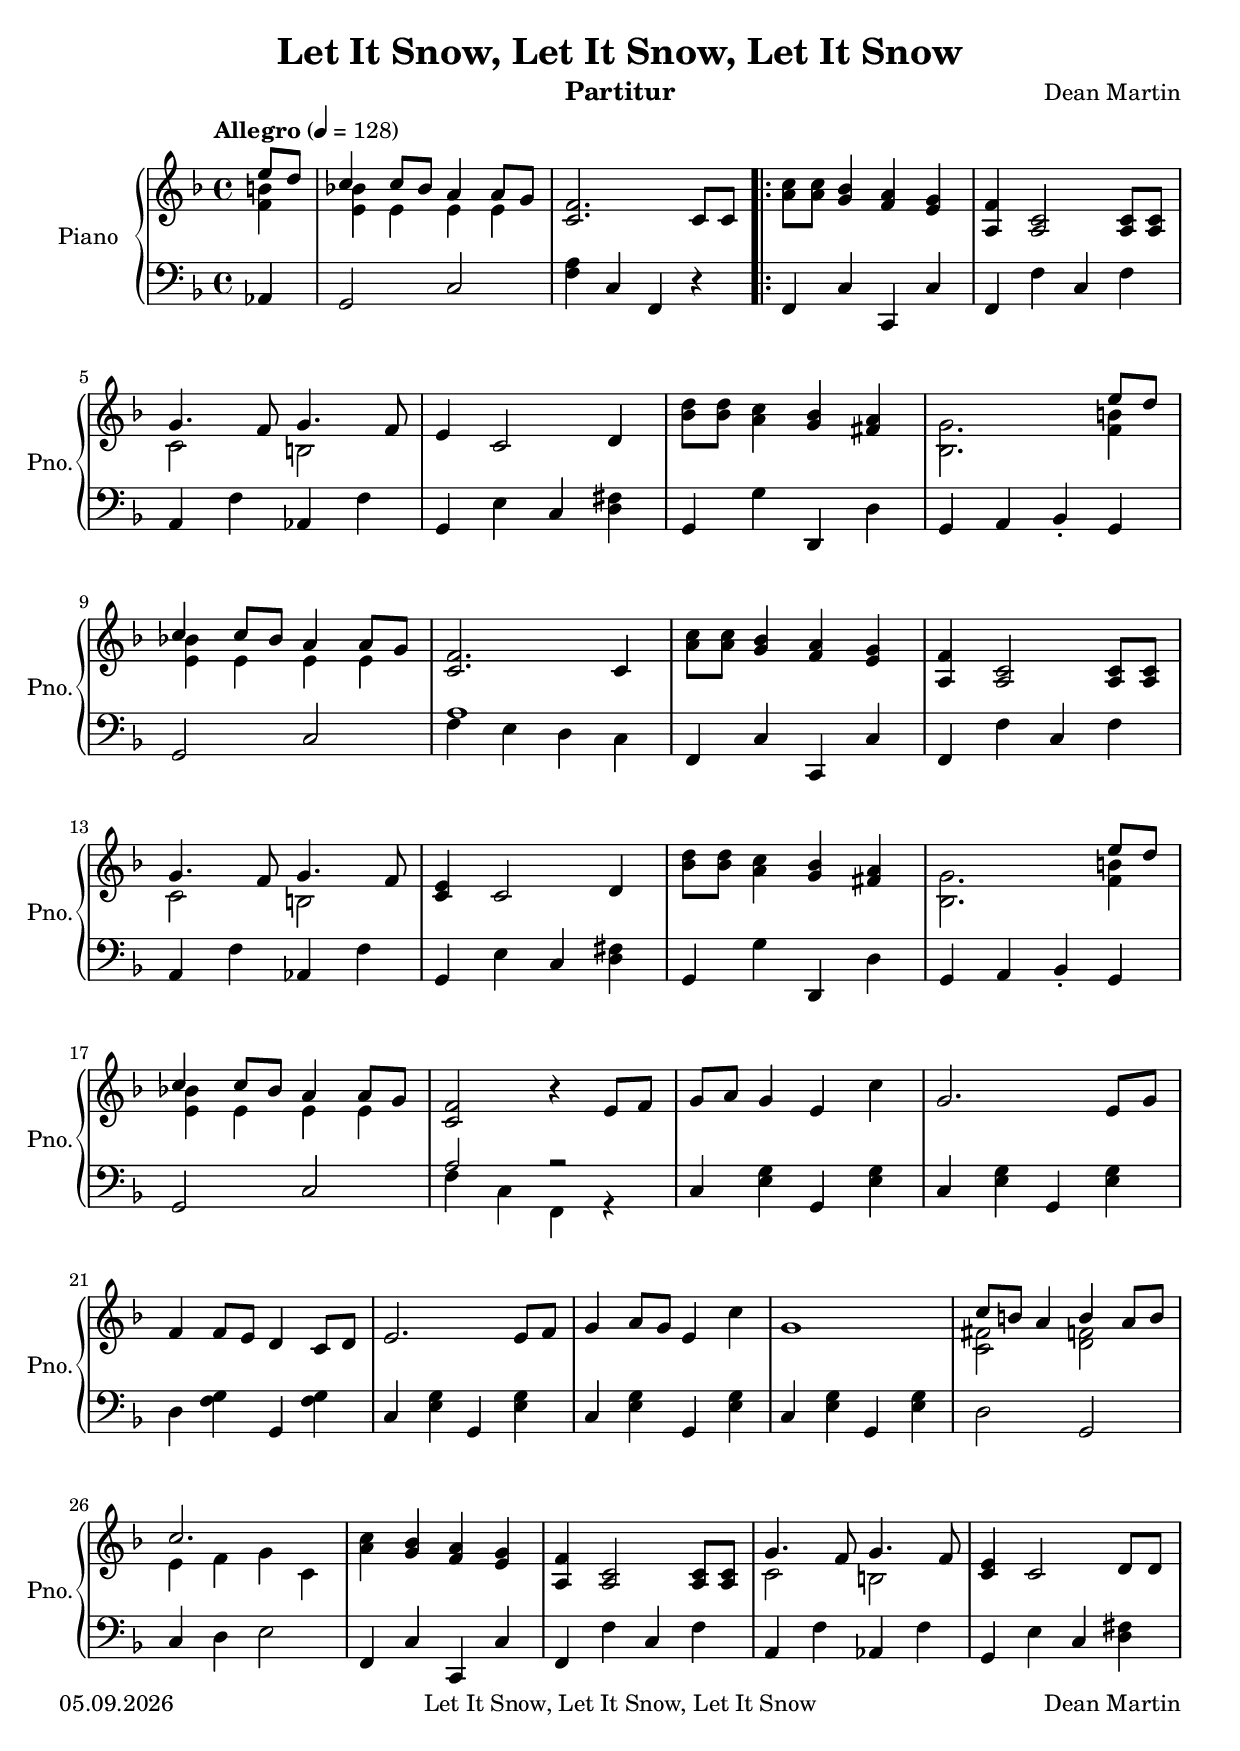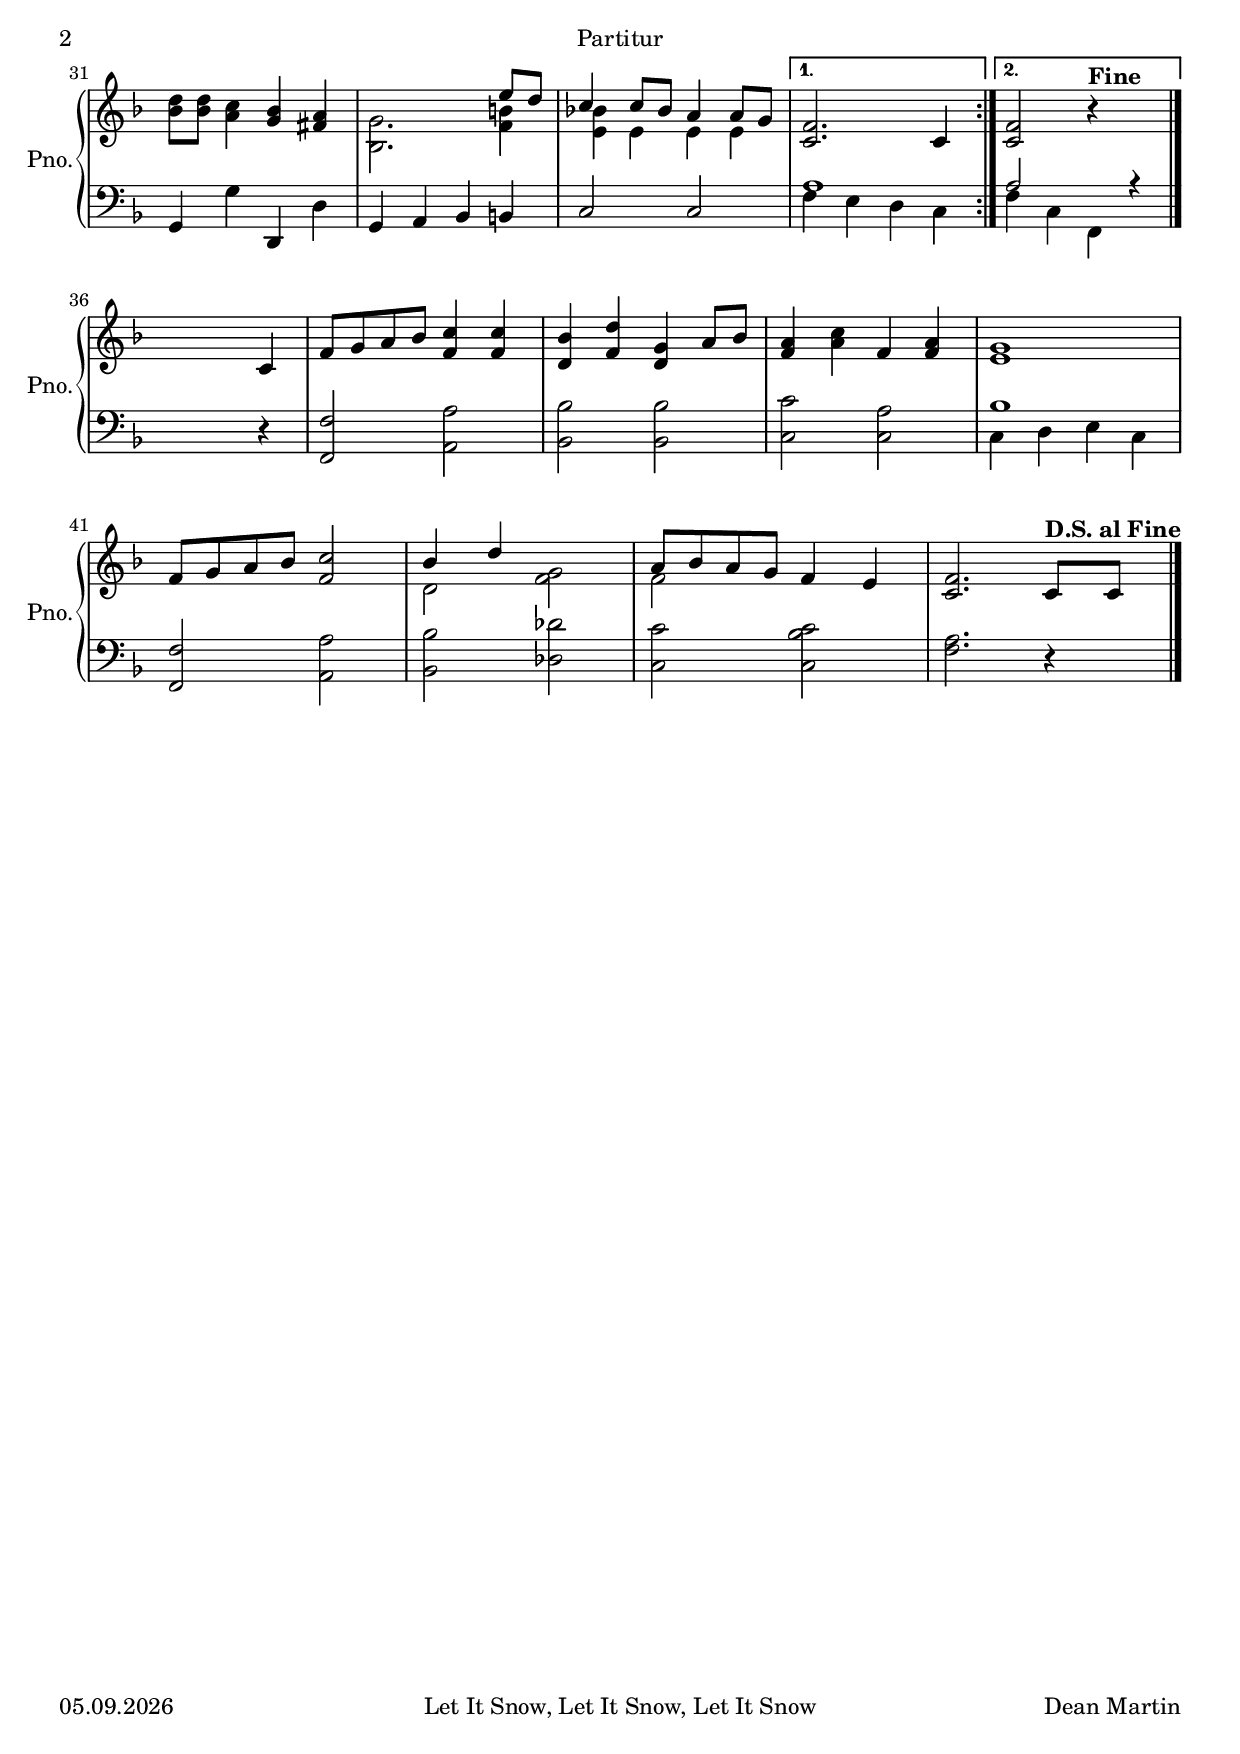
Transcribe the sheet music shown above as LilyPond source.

\version "2.18.2"

\include "../globals.ily"
\version "2.18.2"

\include "../globals.ily"

pianoTreble = \relative c'' { 
  \globalSettings
  \clef treble
  << { e8 d } \\ { <f, b>4 } >> |
  << { c'4 c8 bes a4 a8 g } \\ { <e bes'!>4 e e e } >> |
  <c f>2. c8 c |
  \repeat volta 2 {
    <a' c>8 <a c> <g bes>4 <f a> <e g> |
    <a, f'>4 <a c>2 <a c>8 <a c> | \break
    %5
    <<{g'4. f8 g4. f8} \\ { c2 b2} >> |
    e4 c2 d4 |
    <bes' d>8 <bes d> <a c>4 <g bes> <fis a> |
    <<{s2. e'8 d} \\ {<bes, g'>2. <f' b>4 }>> | \break
    %9
    << { c'4 c8 bes a4 a8 g } \\ { <e bes'!>4 e e e } >> |
    <c f>2. c4 |
    <a' c>8 <a c> <g bes>4 <f a> <e g> |
    <a, f'>4 <a c>2 <a c>8 <a c> | \break
    %13
    <<{g'4. f8 g4. f8} \\ { c2 b2} >> |
    <c e>4 c2 d4 |
    <bes' d>8 <bes d> <a c>4 <g bes> <fis a> |
    <<{s2. e'8 d} \\ {<bes, g'>2. <f' b>4 }>> | \break
    %17
    << { c'4 c8 bes a4 a8 g } \\ { <e bes'!>4 e e e } >> |
    <c f>2 r4 e8 f |
    g8 a g4 e c' |
    g2. e8 g | \break
    %21
    f4 f8 e d4 c8 d |
    e2. e8 f |
    g4 a8 g e4 c' |
    g1 |
    << { c8 b a4 b4 a8 b } \\ { <c, fis>2 <d f> } >> | \break
    %26
    << { c'2. s4 } \\ { e,4 f g c, } >> |    
    <a' c>4 <g bes>4 <f a> <e g> |
    <a, f'>4 <a c>2 <a c>8 <a c> | 
    <<{g'4. f8 g4. f8} \\ { c2 b2} >> |     
    <c e>4 c2 d8 d | \break
    %31
    <bes' d>8 <bes d> <a c>4 <g bes> <fis a> |
    <<{s2. e'8 d} \\ {<bes, g'>2. <f' b>4 }>> |   
    << { c'4 c8 bes a4 a8 g } \\ { <e bes'!>4 e e e } >> |    
  }
  \alternative {
    { <c f>2. c4 |  }
    { <c f>2 r4^\markup { \bold Fine} s4  }
  }  
  \bar "|." \break
  
  {
    s2. c4 |  
    f8 g a bes <f c'>4 <f c'> |
    <d bes'>4 <f d'> <d g> a'8 bes |
    <f a>4 <a c> f <f a> |
    <e g>1 | \break
    %40
    f8 g a bes <f c'>2 |
    << {bes4 d s2} \\ {d,2 <f g>} >> |
    << {a8 bes a g f4 e} \\ {f2 s}  >> |
    <c f>2. c8^\markup { \bold "D.S. al Fine" } c |
    \bar "||"
    
  }
}

pianoBass = \relative c {
  \globalSettings
  \clef bass
  aes4 |
  g2 c |
  <f a>4 c f, r |
  \repeat volta 2 {
    f4 c' c, c' |
    f, f' c f | 
    %5
    a, f' aes, f' |
    g, e' c <d fis> | 
    g, g' d, d' |
    g, a bes-. g | 
    %9
    g2 c |
    << {a'1} \\ {f4 e d c} >> |
    f,4 c' c, c' |
    f, f' c f |
    %13
    a, f' aes, f' |
    g, e' c <d fis> | 
    g, g' d, d' |
    g, a bes-. g | 
    %17
    g2 c |
    << {a'2 r} \\ {f4 c f, r} >> |
    c'4 <e g> g, <e' g> |
    c4 <e g> g, <e' g> |
    %21
    d4 <f g> g, <f' g> |
    c <e g> g, <e' g> |
    c <e g> g, <e' g> |
    c <e g> g, <e' g> |
    d2 g, |
    %26
    c4 d e2 |
    f,4 c' c, c' |
    f, f' c f |
    a, f' aes, f' |
    g, e' c <d fis> |
    %31
    g, g' d, d' |
    g, a bes b |
    c2 c |      
  }
  \alternative {
    { << {a'1} \\ {f4 e d c} >> | } 
    { << {a'2 s4 r4} \\ {f4 c4 f,4 s4 } >> | }
  }
  \bar "|." \break
  
  {
     s2. r4 |  
     <f f'>2 <a a'> |
     <bes bes'>2 <bes bes'> |
     <c c'>2 <c a'> |
     << { bes'1 } \\ { c,4 d e c} >>
     %40
     <f, f'>2 <a a'> |
     <bes bes'>2 <des des'> |
     <c c'>2 <c bes' c> |
     <f a>2. r4 |
  }
  \bar "|." 
}


\header {
  instrument = "Partitur"
}

\score {
  <<
    \new PianoStaff \with { instrumentName = "Piano" shortInstrumentName = "Pno." } { << \new Staff { \pianoTreble } \new Staff { \pianoBass } >> }    
  >>
  \layout { 
    indent = 1.5\cm
    short-indent = 0.5\cm
  }
}
